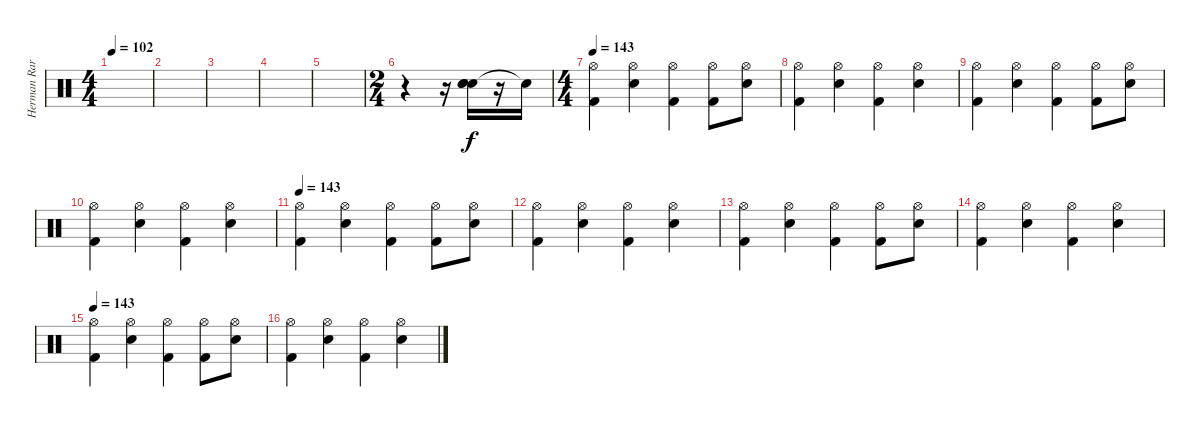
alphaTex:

\track ("Herman Rarebell" "Herman Rar") {instrument percussion}
\staff {score}
\articulation defaults
\ts (4 4)
\tempo 102
\clef neutral
\ks c
|
|
|
|
|
\ts (2 4)
r.4 r.16 ("Electric Snare (hit)" "Electric Snare (hit)" "Electric Snare (hit)").16{dy f} r.16 "Snare (hit)"{t}.16 |
\ts (4 4)
\tempo 143
("Kick (hit) 2" "Hi-Hat (open)").4 ("Snare (hit) 2" "Hi-Hat (open)").4 ("Kick (hit) 2" "Hi-Hat (open)").4 ("Kick (hit) 2" "Hi-Hat (open)").8 ("Snare (hit) 2" "Hi-Hat (open)").8 |
("Kick (hit) 2" "Hi-Hat (open)").4 ("Snare (hit) 2" "Hi-Hat (open)").4 ("Kick (hit) 2" "Hi-Hat (open)").4 ("Snare (hit) 2" "Hi-Hat (open)").4 |
("Kick (hit) 2" "Hi-Hat (open)").4 ("Snare (hit) 2" "Hi-Hat (open)").4 ("Kick (hit) 2" "Hi-Hat (open)").4 ("Kick (hit) 2" "Hi-Hat (open)").8 ("Snare (hit) 2" "Hi-Hat (open)").8 |
("Kick (hit) 2" "Hi-Hat (open)").4 ("Snare (hit) 2" "Hi-Hat (open)").4 ("Kick (hit) 2" "Hi-Hat (open)").4 ("Snare (hit) 2" "Hi-Hat (open)").4 |
\tempo 143
("Kick (hit) 2" "Hi-Hat (open)").4 ("Snare (hit) 2" "Hi-Hat (open)").4 ("Kick (hit) 2" "Hi-Hat (open)").4 ("Kick (hit) 2" "Hi-Hat (open)").8 ("Snare (hit) 2" "Hi-Hat (open)").8 |
("Kick (hit) 2" "Hi-Hat (open)").4 ("Snare (hit) 2" "Hi-Hat (open)").4 ("Kick (hit) 2" "Hi-Hat (open)").4 ("Snare (hit) 2" "Hi-Hat (open)").4 |
("Kick (hit) 2" "Hi-Hat (open)").4 ("Snare (hit) 2" "Hi-Hat (open)").4 ("Kick (hit) 2" "Hi-Hat (open)").4 ("Kick (hit) 2" "Hi-Hat (open)").8 ("Snare (hit) 2" "Hi-Hat (open)").8 |
("Kick (hit) 2" "Hi-Hat (open)").4 ("Snare (hit) 2" "Hi-Hat (open)").4 ("Kick (hit) 2" "Hi-Hat (open)").4 ("Snare (hit) 2" "Hi-Hat (open)").4 |
\tempo 143
("Kick (hit) 2" "Hi-Hat (open)").4 ("Snare (hit) 2" "Hi-Hat (open)").4 ("Kick (hit) 2" "Hi-Hat (open)").4 ("Kick (hit) 2" "Hi-Hat (open)").8 ("Snare (hit) 2" "Hi-Hat (open)").8 |
("Kick (hit) 2" "Hi-Hat (open)").4 ("Snare (hit) 2" "Hi-Hat (open)").4 ("Kick (hit) 2" "Hi-Hat (open)").4 ("Snare (hit) 2" "Hi-Hat (open)").4
